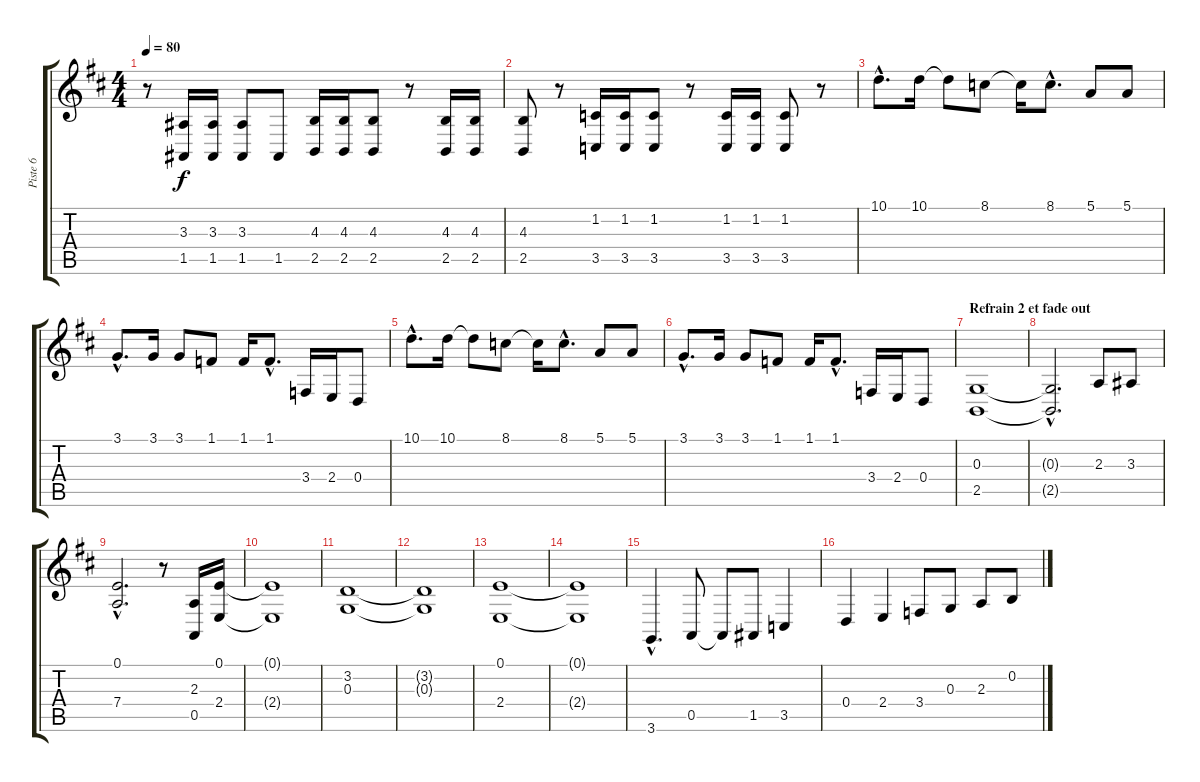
\track ("Piste 6" "Piste 6") {instrument stringensemble1}
\staff {score tabs}
\tuning (E4 B3 G3 D3 A2 E2) {hide}
\ts (4 4)
\tempo 80
\clef g2
\ks d
r.8{dy f} (3.3 1.5).16 (3.3 1.5).16 (3.3 1.5).8 1.5.8 (4.3 2.5).16 (4.3 2.5).16 (4.3 2.5).8 r.8 (4.3 2.5).16 (4.3 2.5).16 |
(4.3 2.5).8 r.8 (1.2 3.5).16 (1.2 3.5).16 (1.2 3.5).8 r.8 (1.2 3.5).16 (1.2 3.5).16 (1.2 3.5).8 r.8 |
10.1{hac}.8{d} 10.1.16 10.1{t}.8 8.1.8 8.1{t}.16 8.1{hac}.8{d} 5.1.8 5.1.8 |
3.1{hac}.8{d} 3.1.16 3.1.8 1.1.8 1.1.16 1.1{hac}.8{d} 3.4.16 2.4.16 0.4.8 |
10.1{hac}.8{d} 10.1.16 10.1{t}.8 8.1.8 8.1{t}.16 8.1{hac}.8{d} 5.1.8 5.1.8 |
3.1{hac}.8{d} 3.1.16 3.1.8 1.1.8 1.1.16 1.1{hac}.8{d} 3.4.16 2.4.16 0.4.8 |
\section ("" "Refrain 2 et fade out")
(0.3 2.5).1 |
(0.3{hac t} 2.5{hac t}).2{d} 2.3.8 3.3.8 |
(0.1{hac} 7.4{hac}).2{d} r.8 (2.3 0.5).16 (0.1 2.4).16 |
(0.1{t} 2.4{t}).1 |
(3.2 0.3).1 |
(3.2{t} 0.3{t}).1 |
(0.1 2.4).1 |
(0.1{t} 2.4{t}).1 |
3.6{hac}.4{d} 0.5.8 0.5{t}.8 1.5.8 3.5.4 |
0.4.4 2.4.4 3.4.8 0.3.8 2.3.8 0.2.8
